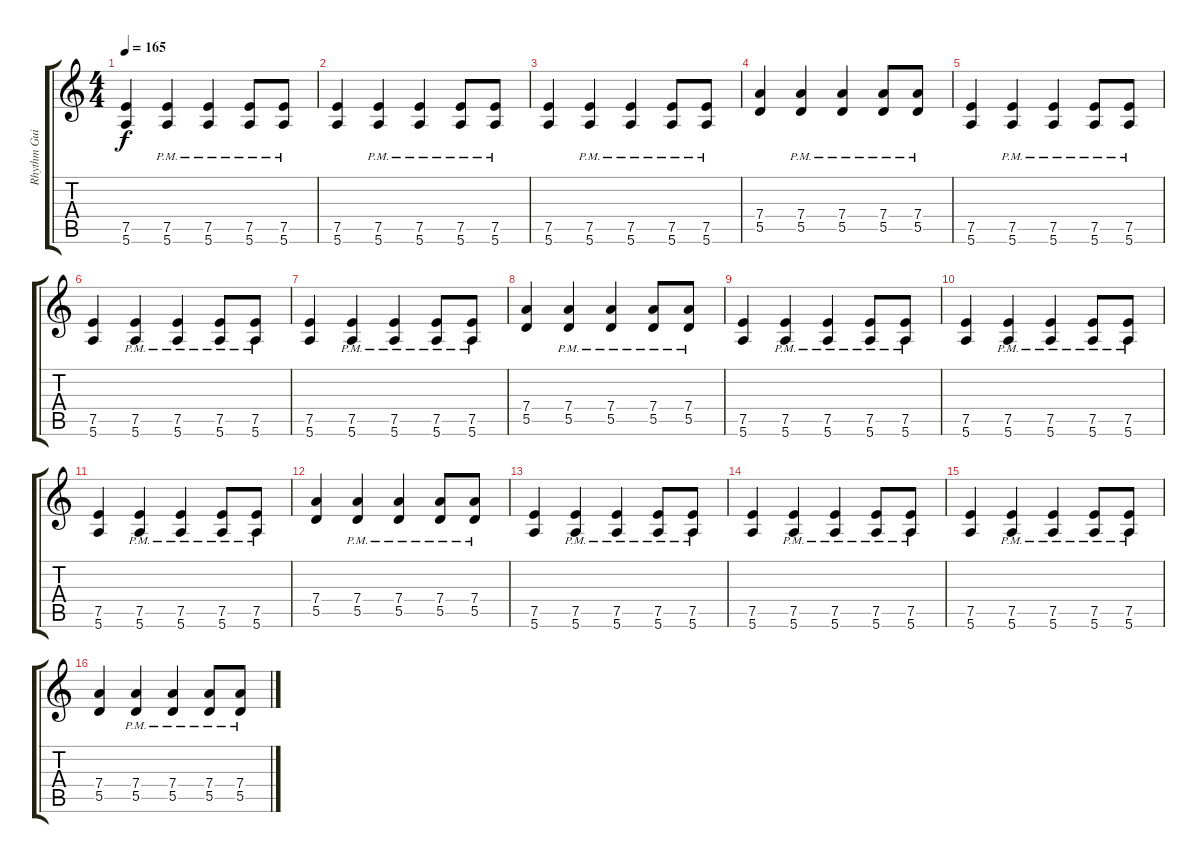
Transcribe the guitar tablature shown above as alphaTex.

\track ("Rhythm Guitar" "Rhythm Gui") {instrument distortionguitar}
\staff {score tabs}
\tuning (E4 B3 G3 D3 A2 E2) {hide}
\ts (4 4)
\tempo 165
\clef g2
\ks c
(7.5 5.6).4{dy f} (7.5{pm} 5.6{pm}).4 (7.5{pm} 5.6{pm}).4 (7.5{pm} 5.6{pm}).8 (7.5{pm} 5.6{pm}).8 |
(7.5 5.6).4 (7.5{pm} 5.6{pm}).4 (7.5{pm} 5.6{pm}).4 (7.5{pm} 5.6{pm}).8 (7.5{pm} 5.6{pm}).8 |
(7.5 5.6).4 (7.5{pm} 5.6{pm}).4 (7.5{pm} 5.6{pm}).4 (7.5{pm} 5.6{pm}).8 (7.5{pm} 5.6{pm}).8 |
(7.4 5.5).4 (7.4{pm} 5.5{pm}).4 (7.4{pm} 5.5{pm}).4 (7.4{pm} 5.5{pm}).8 (7.4{pm} 5.5{pm}).8 |
(7.5 5.6).4 (7.5{pm} 5.6{pm}).4 (7.5{pm} 5.6{pm}).4 (7.5{pm} 5.6{pm}).8 (7.5{pm} 5.6{pm}).8 |
(7.5 5.6).4 (7.5{pm} 5.6{pm}).4 (7.5{pm} 5.6{pm}).4 (7.5{pm} 5.6{pm}).8 (7.5{pm} 5.6{pm}).8 |
(7.5 5.6).4 (7.5{pm} 5.6{pm}).4 (7.5{pm} 5.6{pm}).4 (7.5{pm} 5.6{pm}).8 (7.5{pm} 5.6{pm}).8 |
(7.4 5.5).4 (7.4{pm} 5.5{pm}).4 (7.4{pm} 5.5{pm}).4 (7.4{pm} 5.5{pm}).8 (7.4{pm} 5.5{pm}).8 |
(7.5 5.6).4 (7.5{pm} 5.6{pm}).4 (7.5{pm} 5.6{pm}).4 (7.5{pm} 5.6{pm}).8 (7.5{pm} 5.6{pm}).8 |
(7.5 5.6).4 (7.5{pm} 5.6{pm}).4 (7.5{pm} 5.6{pm}).4 (7.5{pm} 5.6{pm}).8 (7.5{pm} 5.6{pm}).8 |
(7.5 5.6).4 (7.5{pm} 5.6{pm}).4 (7.5{pm} 5.6{pm}).4 (7.5{pm} 5.6{pm}).8 (7.5{pm} 5.6{pm}).8 |
(7.4 5.5).4 (7.4{pm} 5.5{pm}).4 (7.4{pm} 5.5{pm}).4 (7.4{pm} 5.5{pm}).8 (7.4{pm} 5.5{pm}).8 |
(7.5 5.6).4 (7.5{pm} 5.6{pm}).4 (7.5{pm} 5.6{pm}).4 (7.5{pm} 5.6{pm}).8 (7.5{pm} 5.6{pm}).8 |
(7.5 5.6).4 (7.5{pm} 5.6{pm}).4 (7.5{pm} 5.6{pm}).4 (7.5{pm} 5.6{pm}).8 (7.5{pm} 5.6{pm}).8 |
(7.5 5.6).4 (7.5{pm} 5.6{pm}).4 (7.5{pm} 5.6{pm}).4 (7.5{pm} 5.6{pm}).8 (7.5{pm} 5.6{pm}).8 |
(7.4 5.5).4 (7.4{pm} 5.5{pm}).4 (7.4{pm} 5.5{pm}).4 (7.4{pm} 5.5{pm}).8 (7.4{pm} 5.5{pm}).8
